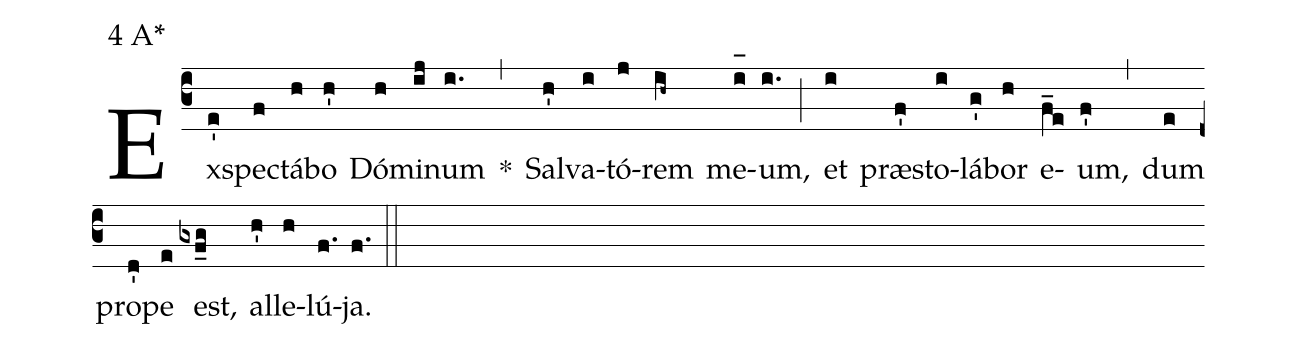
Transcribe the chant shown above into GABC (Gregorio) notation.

mode:4 A*;
%%
(c3) Ex(e')spe(f)ctá(h)bo(h') Dó(h)mi(ij)num(i.) *(,) Sal(h')va(i)tó(j)rem(ih~) me(i_[oh:h])um,(i.) (;) et(i) præ(f')sto(i)lá(g')bor(h) e(f_e)um,(f') (,) dum(e) pro(d')pe(e) est,(gxf_g) al(h')le(h)lú(f.)ja.(f.) (::)
